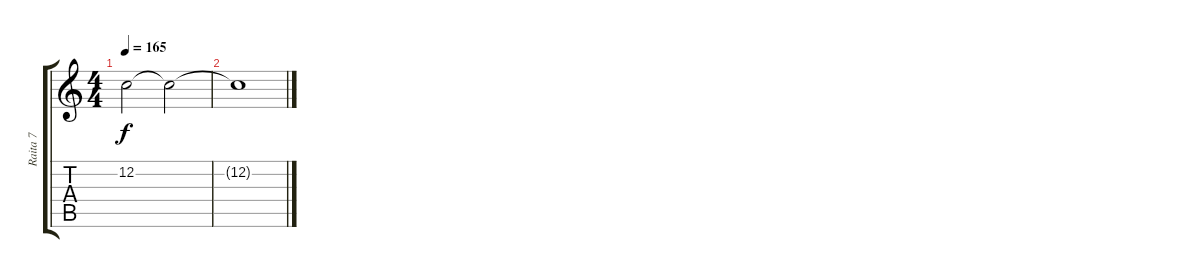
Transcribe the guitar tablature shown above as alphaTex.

\track ("Raita 7" "Raita 7") {instrument synthstrings1}
\staff {score tabs}
\tuning (F4 C4 Ab3 Eb3 Bb2 Eb2) {hide}
\ts (4 4)
\tempo 165
\clef g2
\ks c
12.2.2{dy f} 12.2{t}.2 |
12.2{t}.1
